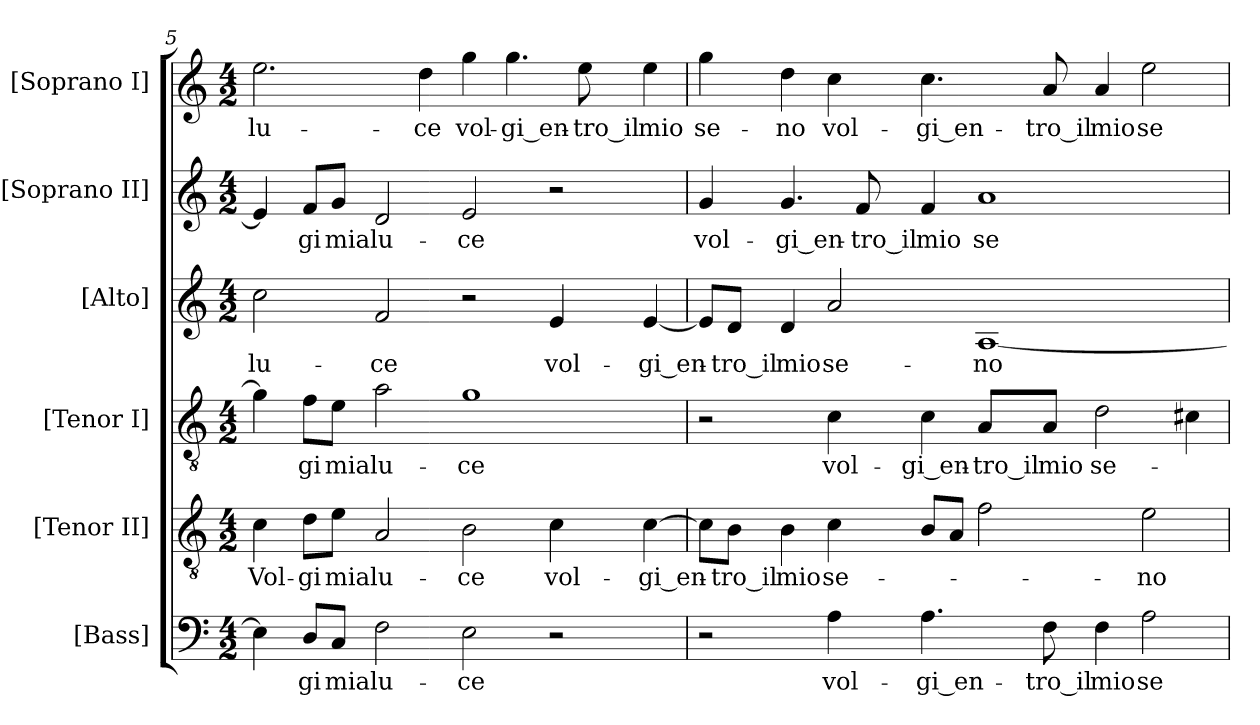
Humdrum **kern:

**kern	**text	**kern	**text	**kern	**text	**kern	**text	**kern	**text	**kern	**text
*part6	*part6	*part5	*part5	*part4	*part4	*part3	*part3	*part2	*part2	*part1	*part1
*staff6	*staff6	*staff5	*staff5	*staff4	*staff4	*staff3	*staff3	*staff2	*staff2	*staff1	*staff1
*I"[Bass]	*	*I"[Tenor II]	*	*I"[Tenor I]	*	*I"[Alto]	*	*I"[Soprano II]	*	*I"[Soprano I]	*
*I'B.	*	*I'T.	*	*I'T.	*	*I'A.	*	*I'S.	*	*I'S.	*
*clefF4	*	*clefGv2	*	*clefGv2	*	*clefG2	*	*clefG2	*	*clefG2	*
*	*	*ITrd7c12	*	*ITrd7c12	*	*	*	*	*	*	*
*k[]	*	*k[]	*	*k[]	*	*k[]	*	*k[]	*	*k[]	*
*C:	*	*C:	*	*C:	*	*C:	*	*C:	*	*C:	*
*M4/2	*	*M4/2	*	*M4/2	*	*M4/2	*	*M4/2	*	*M4/2	*
=5	=5	=5	=5	=5	=5	=5	=5	=5	=5	=5	=5
!	!	!	!LO:LY:b:color=#000000	!	!	!	!	!	!	!	!
!	!	!	!	!	!	!	!LO:LY:b:color=#000000	!	!	!	!
!	!	!	!	!	!	!	!	!	!	!	!LO:LY:b:color=#000000
4Ei\]	.	4Ci\	Vol-	4Gi\]	.	2cci\	lu-	4ei/]	.	2.eei\	lu-
!	!LO:LY:b:color=#000000	!	!	!	!	!	!	!	!	!	!
!	!	!	!LO:LY:b:color=#000000	!	!	!	!	!	!	!	!
!	!	!	!	!	!LO:LY:b:color=#000000	!	!	!	!	!	!
!	!	!	!	!	!	!	!	!	!LO:LY:b:color=#000000	!	!
8Di/L	-gi	8Di\L	-gi	8Fi\L	-gi	.	.	8fi/L	-gi	.	.
!	!LO:LY:b:color=#000000	!	!	!	!	!	!	!	!	!	!
!	!	!	!LO:LY:b:color=#000000	!	!	!	!	!	!	!	!
!	!	!	!	!	!LO:LY:b:color=#000000	!	!	!	!	!	!
!	!	!	!	!	!	!	!	!	!LO:LY:b:color=#000000	!	!
8Ci/J	mia	8Ei\J	mia	8Ei\J	mia	.	.	8gi/J	mia	.	.
!	!LO:LY:b:color=#000000	!	!	!	!	!	!	!	!	!	!
!	!	!	!LO:LY:b:color=#000000	!	!	!	!	!	!	!	!
!	!	!	!	!	!LO:LY:b:color=#000000	!	!	!	!	!	!
!	!	!	!	!	!	!	!LO:LY:b:color=#000000	!	!	!	!
!	!	!	!	!	!	!	!	!	!LO:LY:b:color=#000000	!	!
2Fi\	lu-	2AAi/	lu-	2Ai\	lu-	2fi/	-ce	2di/	lu-	.	.
!	!	!	!	!	!	!	!	!	!	!	!LO:LY:b:color=#000000
.	.	.	.	.	.	.	.	.	.	4ddi\	-ce
!	!LO:LY:b:color=#000000	!	!	!	!	!	!	!	!	!	!
!	!	!	!LO:LY:b:color=#000000	!	!	!	!	!	!	!	!
!	!	!	!	!	!LO:LY:b:color=#000000	!	!	!	!	!	!
!	!	!	!	!	!	!	!	!	!LO:LY:b:color=#000000	!	!
!	!	!	!	!	!	!	!	!	!	!	!LO:LY:b:color=#000000
2Ei\	-ce	2BBi\	-ce	1Gi	-ce	2r	.	2ei/	-ce	4ggi\	vol-
!	!	!	!	!	!	!	!	!	!	!	!LO:LY:b:color=#000000
.	.	.	.	.	.	.	.	.	.	4.ggi\	-gi_en-
!	!	!	!LO:LY:b:color=#000000	!	!	!	!	!	!	!	!
!	!	!	!	!	!	!	!LO:LY:b:color=#000000	!	!	!	!
2r	.	4Ci\	vol-	.	.	4ei/	vol-	2r	.	.	.
!	!	!	!	!	!	!	!	!	!	!	!LO:LY:b:color=#000000
.	.	.	.	.	.	.	.	.	.	8eei\	-tro_il
!	!	!	!LO:LY:b:color=#000000	!	!	!	!	!	!	!	!
!	!	!	!	!	!	!	!LO:LY:b:color=#000000	!	!	!	!
!	!	!	!	!	!	!	!	!	!	!	!LO:LY:b:color=#000000
.	.	[4Ci\	-gi_en-	.	.	[4ei/	-gi_en-	.	.	4eei\	mio
=6	=6	=6	=6	=6	=6	=6	=6	=6	=6	=6	=6
!	!	!	!	!	!	!	!	!	!LO:LY:b:color=#000000	!	!
!	!	!	!	!	!	!	!	!	!	!	!LO:LY:b:color=#000000
2r	.	8Ci\L]	.	2r	.	8ei/L]	.	4gi/	vol-	4ggi\	se-
!	!	!	!LO:LY:b:color=#000000	!	!	!	!	!	!	!	!
!	!	!	!	!	!	!	!LO:LY:b:color=#000000	!	!	!	!
.	.	8BBi\J	-tro_il	.	.	8di/J	-tro_il	.	.	.	.
!	!	!	!LO:LY:b:color=#000000	!	!	!	!	!	!	!	!
!	!	!	!	!	!	!	!LO:LY:b:color=#000000	!	!	!	!
!	!	!	!	!	!	!	!	!	!LO:LY:b:color=#000000	!	!
!	!	!	!	!	!	!	!	!	!	!	!LO:LY:b:color=#000000
.	.	4BBi\	mio	.	.	4di/	mio	4.gi/	-gi_en-	4ddi\	-no
!	!LO:LY:b:color=#000000	!	!	!	!	!	!	!	!	!	!
!	!	!	!LO:LY:b:color=#000000	!	!	!	!	!	!	!	!
!	!	!	!	!	!LO:LY:b:color=#000000	!	!	!	!	!	!
!	!	!	!	!	!	!	!LO:LY:b:color=#000000	!	!	!	!
!	!	!	!	!	!	!	!	!	!	!	!LO:LY:b:color=#000000
4Ai\	vol-	4Ci\	se-	4Ci\	vol-	2ai/	se-	.	.	4cci\	vol-
!	!	!	!	!	!	!	!	!	!LO:LY:b:color=#000000	!	!
.	.	.	.	.	.	.	.	8fi/	-tro_il	.	.
!	!LO:LY:b:color=#000000	!	!	!	!	!	!	!	!	!	!
!	!	!	!	!	!LO:LY:b:color=#000000	!	!	!	!	!	!
!	!	!	!	!	!	!	!	!	!LO:LY:b:color=#000000	!	!
!	!	!	!	!	!	!	!	!	!	!	!LO:LY:b:color=#000000
4.Ai\	-gi_en-	8BBi/L	.	4Ci\	-gi_en-	.	.	4fi/	mio	4.cci\	-gi_en-
.	.	8AAi/J	.	.	.	.	.	.	.	.	.
!	!	!	!	!	!LO:LY:b:color=#000000	!	!	!	!	!	!
!	!	!	!	!	!	!	!LO:LY:b:color=#000000	!	!	!	!
!	!	!	!	!	!	!	!	!	!LO:LY:b:color=#000000	!	!
.	.	2Fi\	.	8AAi/L	-tro_il	[1Ai	-no	1ai	se-	.	.
!	!LO:LY:b:color=#000000	!	!	!	!	!	!	!	!	!	!
!	!	!	!	!	!LO:LY:b:color=#000000	!	!	!	!	!	!
!	!	!	!	!	!	!	!	!	!	!	!LO:LY:b:color=#000000
8Fi\	-tro_il	.	.	8AAi/J	mio	.	.	.	.	8ai/	-tro_il
!	!LO:LY:b:color=#000000	!	!	!	!	!	!	!	!	!	!
!	!	!	!	!	!LO:LY:b:color=#000000	!	!	!	!	!	!
!	!	!	!	!	!	!	!	!	!	!	!LO:LY:b:color=#000000
4Fi\	mio	.	.	2Di\	se-	.	.	.	.	4ai/	mio
!	!LO:LY:b:color=#000000	!	!	!	!	!	!	!	!	!	!
!	!	!	!LO:LY:b:color=#000000	!	!	!	!	!	!	!	!
!	!	!	!	!	!	!	!	!	!	!	!LO:LY:b:color=#000000
2Ai\	se-	2Ei\	-no	.	.	.	.	.	.	2eei\	se-
.	.	.	.	4C#Xi\	.	.	.	.	.	.	.
=	=	=	=	=	=	=	=	=	=	=	=
*-	*-	*-	*-	*-	*-	*-	*-	*-	*-	*-	*-
